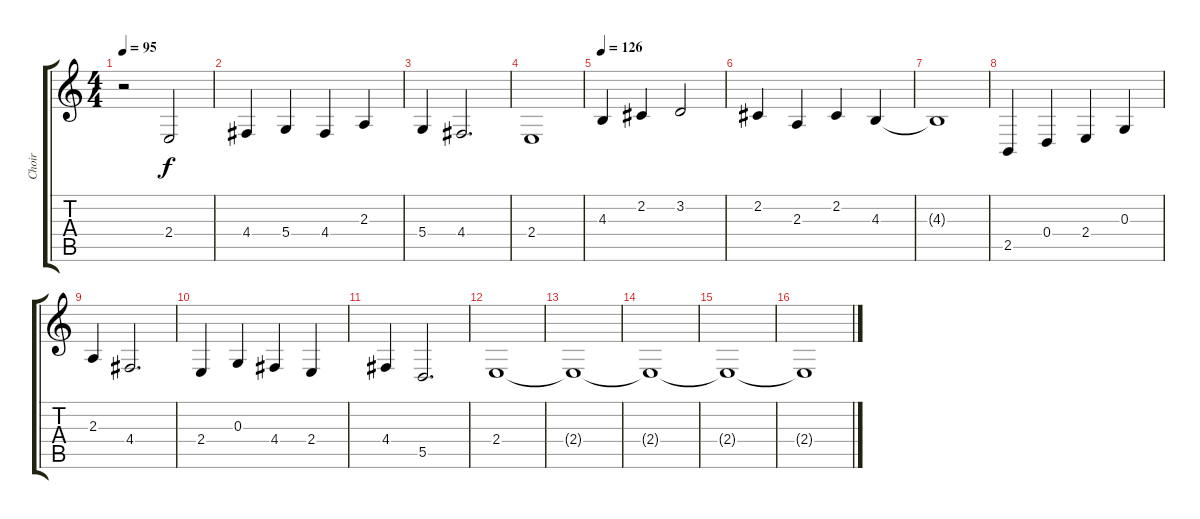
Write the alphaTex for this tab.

\track ("Choir" "Choir") {instrument choiraahs}
\staff {score tabs}
\tuning (E4 B3 G3 D3 A2 E2) {hide}
\ts (4 4)
\tempo 95
\clef g2
\ks c
r.2{dy f instrument choiraahs} 2.4.2 |
4.4.4 5.4.4 4.4.4 2.3.4 |
5.4.4 4.4.2{d} |
2.4.1 |
\tempo 126
4.3.4 2.2.4 3.2.2 |
2.2.4 2.3.4 2.2.4 4.3.4 |
4.3{t}.1 |
2.5.4 0.4.4 2.4.4 0.3.4 |
2.3.4 4.4.2{d} |
2.4.4 0.3.4 4.4.4 2.4.4 |
4.4.4 5.5.2{d} |
2.4.1 |
2.4{t}.1 |
2.4{t}.1 |
2.4{t}.1 |
2.4{t}.1
